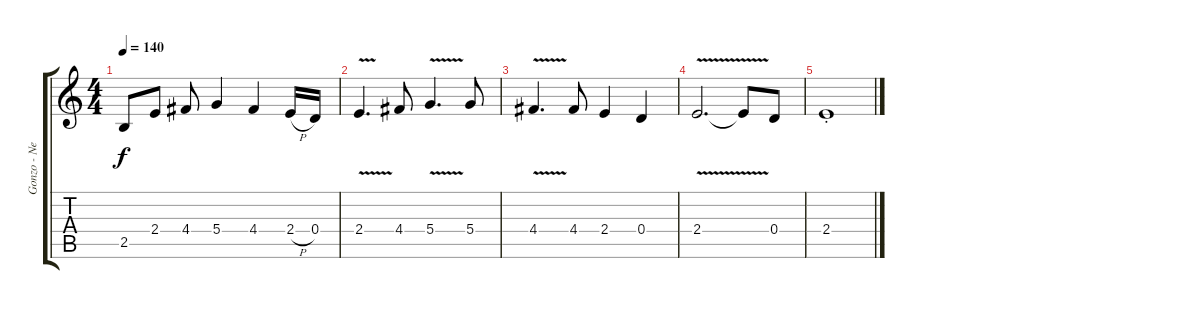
\track ("Gonzo - Neck 2" "Gonzo - Ne") {instrument distortionguitar}
\staff {score tabs}
\tuning (E4 B3 G3 D3 A2 E2) {hide}
\ts (4 4)
\tempo 140
\clef g2
\ks c
2.5.8{dy f} 2.4.8 4.4.8 5.4.4 4.4.4 2.4{h}.16 0.4.16 |
2.4{v}.4{d} 4.4.8 5.4{v}.4{d} 5.4.8 |
4.4{v}.4{d} 4.4.8 2.4.4 0.4.4 |
2.4{v}.2{d} 2.4{t}.8 0.4.8 |
2.4{st}.1
